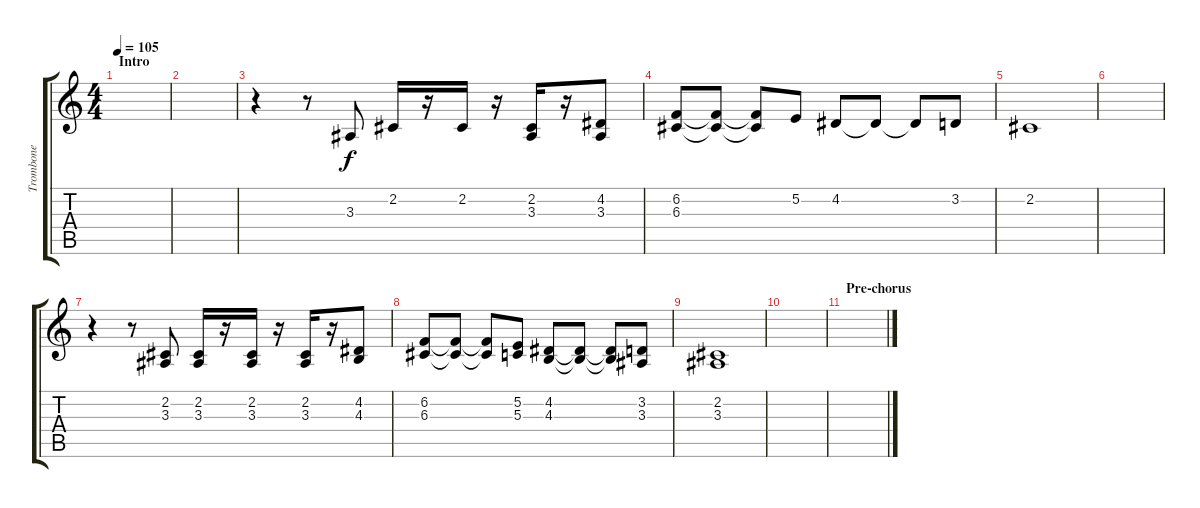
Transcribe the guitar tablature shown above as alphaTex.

\track ("Trombone" "Trombone") {instrument trumpet}
\staff {score tabs}
\tuning (E4 B3 G3 D3 A2 E2) {hide}
\ts (4 4)
\section ("" "Intro")
\tempo 105
\clef g2
\ks c
|
|
r.4 r.8 3.3.8 2.2.16 r.16 2.2.16 r.16 (2.2 3.3).16 r.16 (4.2 3.3).8 |
(6.2 6.3).8 (6.2{t} 6.3{t}).8 (6.2{t} 6.3{t}).8 5.2.8 4.2.8 4.2{t}.8 4.2{t}.8 3.2.8 |
2.2.1 |
|
r.4 r.8 (2.2 3.3).8 (2.2 3.3).16 r.16 (2.2 3.3).16 r.16 (2.2 3.3).16 r.16 (4.2 4.3).8 |
(6.2 6.3).8 (6.2{t} 6.3{t}).8 (6.2{t} 6.3{t}).8 (5.2 5.3).8 (4.2 4.3).8 (4.2{t} 4.3{t}).8 (4.2{t} 4.3{t}).8 (3.2 3.3).8 |
(2.2 3.3).1 |
|
\section ("" "Pre-chorus")
